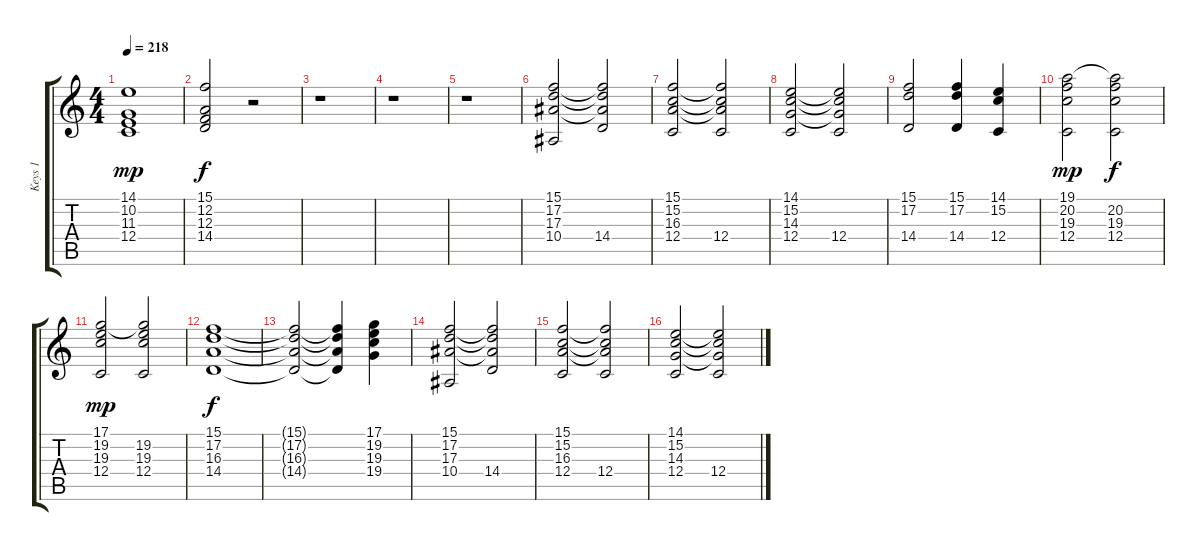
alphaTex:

\track ("Keys 1" "Keys 1") {instrument electricgrandpiano}
\staff {score tabs}
\tuning (D4 A3 F3 C3 G2 C2) {hide}
\ts (4 4)
\tempo 218
\clef g2
\ks c
(14.1 10.2 11.3 12.4).1{dy mp} |
(15.1 12.2 12.3 14.4).2{dy f} r.2 |
r.1 |
r.1 |
r.1 |
(15.1 17.2 17.3 10.4).2{instrument drawbarorgan} (15.1{t} 17.2{t} 17.3{t} 14.4).2 |
(15.1 15.2 16.3 12.4).2 (15.1{t} 15.2{t} 16.3{t} 12.4).2 |
(14.1 15.2 14.3 12.4).2 (14.1{t} 15.2{t} 14.3{t} 12.4).2 |
(15.1 17.2 14.4).2 (15.1 17.2 14.4).4 (14.1 15.2 12.4).4 |
(19.1 20.2 19.3 12.4).2{dy mp instrument drawbarorgan} (19.1{t} 20.2 19.3 12.4).2{dy f} |
(17.1 19.2 19.3 12.4).2{dy mp} (17.1{t} 19.2 19.3 12.4).2 |
(15.1 17.2 16.3 14.4).1{dy f} |
(15.1{t} 17.2{t} 16.3{t} 14.4{t}).2 (15.1{t} 17.2{t} 16.3{t} 14.4{t}).4 (17.1 19.2 19.3 19.4).4 |
(15.1 17.2 17.3 10.4).2{instrument drawbarorgan} (15.1{t} 17.2{t} 17.3{t} 14.4).2 |
(15.1 15.2 16.3 12.4).2 (15.1{t} 15.2{t} 16.3{t} 12.4).2 |
(14.1 15.2 14.3 12.4).2 (14.1{t} 15.2{t} 14.3{t} 12.4).2
